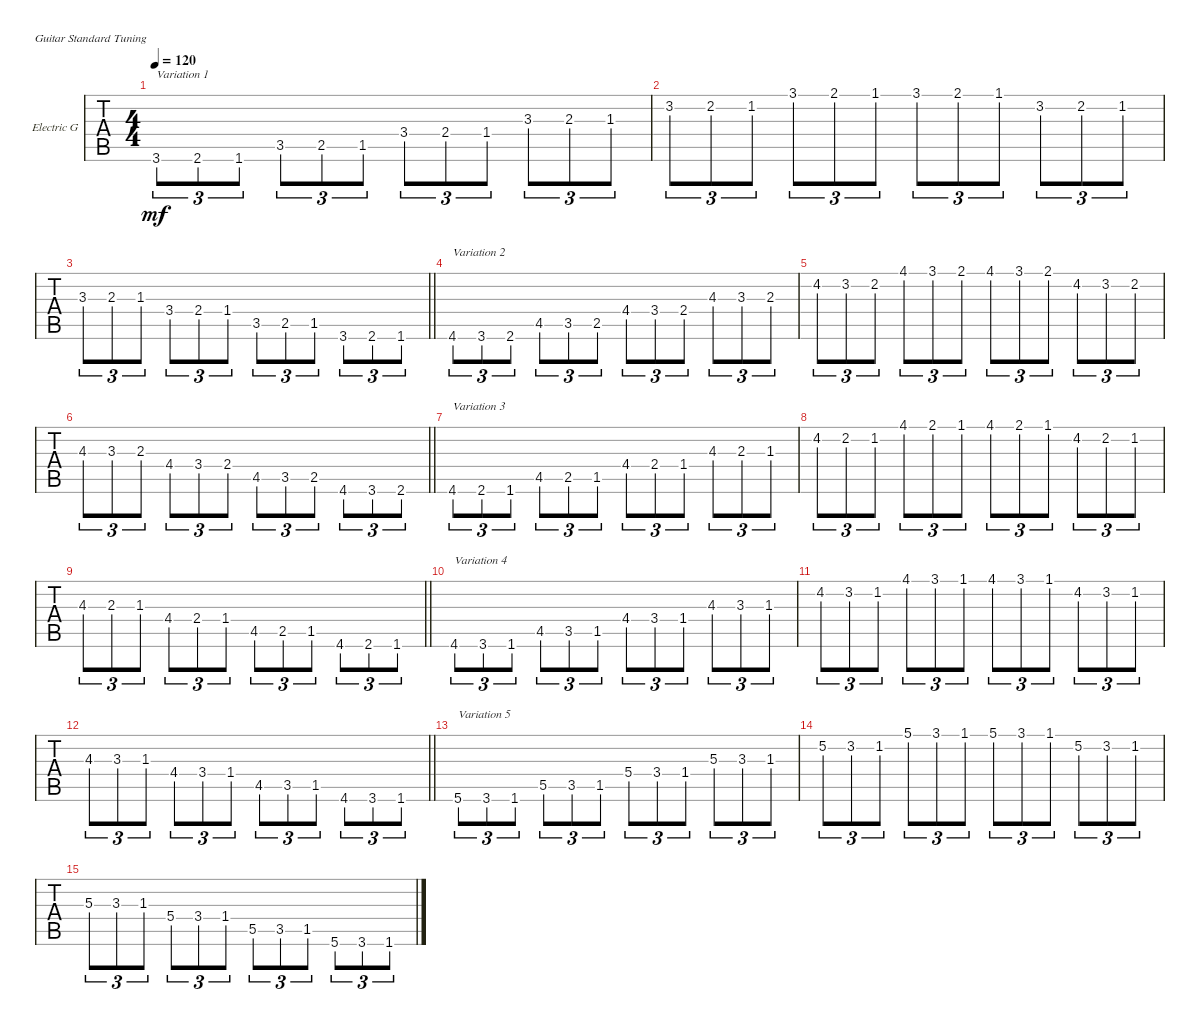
\defaultSystemsLayout 4
\bracketExtendMode groupsimilarinstruments
\firstSystemTrackNameOrientation horizontal
\otherSystemsTrackNameOrientation horizontal
\track ("Electric Guitar" "Electric G") {instrument electricguitarclean}
\staff {tabs}
\tuning (E4 B3 G3 D3 A2 E2)
\ts (4 4)
\tempo 120
\clef g2
\ks c
3.6{lf 4}.8{tu (3 2) txt "Variation 1" dy mf instrument electricguitarclean} 2.6{lf 3}.8{tu (3 2)} 1.6{lf 2}.8{tu (3 2)} 3.5{lf 4}.8{tu (3 2)} 2.5{lf 3}.8{tu (3 2)} 1.5{lf 2}.8{tu (3 2)} 3.4{lf 4}.8{tu (3 2)} 2.4{lf 3}.8{tu (3 2)} 1.4{lf 2}.8{tu (3 2)} 3.3.8{tu (3 2)} 2.3.8{tu (3 2)} 1.3.8{tu (3 2)} |
3.2.8{tu (3 2)} 2.2.8{tu (3 2)} 1.2.8{tu (3 2)} 3.1.8{tu (3 2)} 2.1.8{tu (3 2)} 1.1.8{tu (3 2)} 3.1.8{tu (3 2)} 2.1.8{tu (3 2)} 1.1.8{tu (3 2)} 3.2.8{tu (3 2)} 2.2.8{tu (3 2)} 1.2.8{tu (3 2)} |
\barLineRight lightlight
3.3.8{tu (3 2)} 2.3.8{tu (3 2)} 1.3.8{tu (3 2)} 3.4.8{tu (3 2)} 2.4.8{tu (3 2)} 1.4.8{tu (3 2)} 3.5.8{tu (3 2)} 2.5.8{tu (3 2)} 1.5.8{tu (3 2)} 3.6.8{tu (3 2)} 2.6.8{tu (3 2)} 1.6.8{tu (3 2)} |
4.6{lf 5}.8{tu (3 2) txt "Variation 2"} 3.6{lf 4}.8{tu (3 2)} 2.6{lf 3}.8{tu (3 2)} 4.5{lf 5}.8{tu (3 2)} 3.5{lf 4}.8{tu (3 2)} 2.5{lf 3}.8{tu (3 2)} 4.4{lf 5}.8{tu (3 2)} 3.4{lf 4}.8{tu (3 2)} 2.4{lf 3}.8{tu (3 2)} 4.3.8{tu (3 2)} 3.3.8{tu (3 2)} 2.3.8{tu (3 2)} |
4.2.8{tu (3 2)} 3.2.8{tu (3 2)} 2.2.8{tu (3 2)} 4.1.8{tu (3 2)} 3.1.8{tu (3 2)} 2.1.8{tu (3 2)} 4.1.8{tu (3 2)} 3.1.8{tu (3 2)} 2.1.8{tu (3 2)} 4.2.8{tu (3 2)} 3.2.8{tu (3 2)} 2.2.8{tu (3 2)} |
\barLineRight lightlight
4.3.8{tu (3 2)} 3.3.8{tu (3 2)} 2.3.8{tu (3 2)} 4.4.8{tu (3 2)} 3.4.8{tu (3 2)} 2.4.8{tu (3 2)} 4.5.8{tu (3 2)} 3.5.8{tu (3 2)} 2.5.8{tu (3 2)} 4.6.8{tu (3 2)} 3.6.8{tu (3 2)} 2.6.8{tu (3 2)} |
4.6{lf 5}.8{tu (3 2) txt "Variation 3"} 2.6{lf 3}.8{tu (3 2)} 1.6{lf 2}.8{tu (3 2)} 4.5{lf 5}.8{tu (3 2)} 2.5{lf 3}.8{tu (3 2)} 1.5{lf 2}.8{tu (3 2)} 4.4{lf 5}.8{tu (3 2)} 2.4{lf 3}.8{tu (3 2)} 1.4{lf 2}.8{tu (3 2)} 4.3.8{tu (3 2)} 2.3.8{tu (3 2)} 1.3.8{tu (3 2)} |
4.2.8{tu (3 2)} 2.2.8{tu (3 2)} 1.2.8{tu (3 2)} 4.1.8{tu (3 2)} 2.1.8{tu (3 2)} 1.1.8{tu (3 2)} 4.1.8{tu (3 2)} 2.1.8{tu (3 2)} 1.1.8{tu (3 2)} 4.2.8{tu (3 2)} 2.2.8{tu (3 2)} 1.2.8{tu (3 2)} |
\barLineRight lightlight
4.3.8{tu (3 2)} 2.3.8{tu (3 2)} 1.3.8{tu (3 2)} 4.4.8{tu (3 2)} 2.4.8{tu (3 2)} 1.4.8{tu (3 2)} 4.5.8{tu (3 2)} 2.5.8{tu (3 2)} 1.5.8{tu (3 2)} 4.6.8{tu (3 2)} 2.6.8{tu (3 2)} 1.6.8{tu (3 2)} |
4.6{lf 5}.8{tu (3 2) txt "Variation 4"} 3.6{lf 4}.8{tu (3 2)} 1.6{lf 2}.8{tu (3 2)} 4.5{lf 5}.8{tu (3 2)} 3.5{lf 4}.8{tu (3 2)} 1.5{lf 2}.8{tu (3 2)} 4.4{lf 5}.8{tu (3 2)} 3.4{lf 4}.8{tu (3 2)} 1.4{lf 2}.8{tu (3 2)} 4.3.8{tu (3 2)} 3.3.8{tu (3 2)} 1.3.8{tu (3 2)} |
4.2.8{tu (3 2)} 3.2.8{tu (3 2)} 1.2.8{tu (3 2)} 4.1.8{tu (3 2)} 3.1.8{tu (3 2)} 1.1.8{tu (3 2)} 4.1.8{tu (3 2)} 3.1.8{tu (3 2)} 1.1.8{tu (3 2)} 4.2.8{tu (3 2)} 3.2.8{tu (3 2)} 1.2.8{tu (3 2)} |
\barLineRight lightlight
4.3.8{tu (3 2)} 3.3.8{tu (3 2)} 1.3.8{tu (3 2)} 4.4.8{tu (3 2)} 3.4.8{tu (3 2)} 1.4.8{tu (3 2)} 4.5.8{tu (3 2)} 3.5.8{tu (3 2)} 1.5.8{tu (3 2)} 4.6.8{tu (3 2)} 3.6.8{tu (3 2)} 1.6.8{tu (3 2)} |
5.6{lf 5}.8{tu (3 2) txt "Variation 5"} 3.6{lf 3}.8{tu (3 2)} 1.6{lf 2}.8{tu (3 2)} 5.5{lf 5}.8{tu (3 2)} 3.5{lf 3}.8{tu (3 2)} 1.5{lf 2}.8{tu (3 2)} 5.4{lf 5}.8{tu (3 2)} 3.4{lf 3}.8{tu (3 2)} 1.4{lf 2}.8{tu (3 2)} 5.3.8{tu (3 2)} 3.3.8{tu (3 2)} 1.3.8{tu (3 2)} |
5.2.8{tu (3 2)} 3.2.8{tu (3 2)} 1.2.8{tu (3 2)} 5.1.8{tu (3 2)} 3.1.8{tu (3 2)} 1.1.8{tu (3 2)} 5.1.8{tu (3 2)} 3.1.8{tu (3 2)} 1.1.8{tu (3 2)} 5.2.8{tu (3 2)} 3.2.8{tu (3 2)} 1.2.8{tu (3 2)} |
5.3.8{tu (3 2)} 3.3.8{tu (3 2)} 1.3.8{tu (3 2)} 5.4.8{tu (3 2)} 3.4.8{tu (3 2)} 1.4.8{tu (3 2)} 5.5.8{tu (3 2)} 3.5.8{tu (3 2)} 1.5.8{tu (3 2)} 5.6.8{tu (3 2)} 3.6.8{tu (3 2)} 1.6.8{tu (3 2)}
